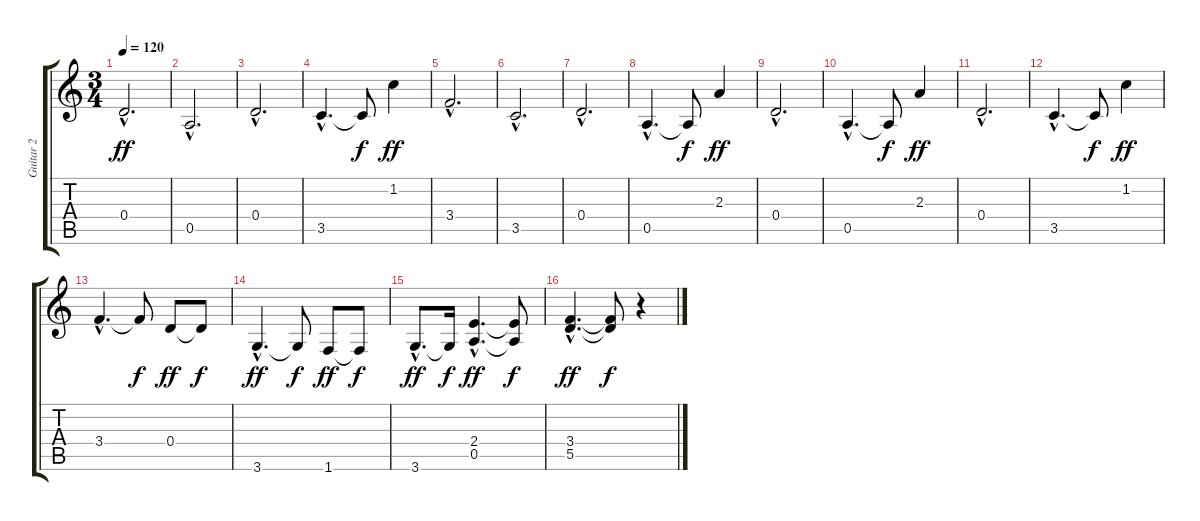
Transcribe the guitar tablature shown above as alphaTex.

\track ("Guitar 2" "Guitar 2") {instrument acousticguitarsteel}
\staff {score tabs}
\tuning (E4 B3 G3 D3 A2 E2) {hide}
\ts (3 4)
\tempo 120
\clef g2
\ks c
0.4{hac}.2{d dy ff} |
0.5{hac}.2{d} |
0.4{hac}.2{d} |
3.5{hac}.4{d} 3.5{t}.8{dy f} 1.2.4{dy ff} |
3.4{hac}.2{d} |
3.5{hac}.2{d} |
0.4{hac}.2{d} |
0.5{hac}.4{d} 0.5{t}.8{dy f} 2.3.4{dy ff} |
0.4{hac}.2{d} |
0.5{hac}.4{d} 0.5{t}.8{dy f} 2.3.4{dy ff} |
0.4{hac}.2{d} |
3.5{hac}.4{d} 3.5{t}.8{dy f} 1.2.4{dy ff} |
3.4{hac}.4{d} 3.4{t}.8{dy f} 0.4.8{dy ff} 0.4{t}.8{dy f} |
3.6{hac}.4{d dy ff} 3.6{t}.8{dy f} 1.6.8{dy ff} 1.6{t}.8{dy f} |
3.6{hac}.8{d dy ff} 3.6{t}.16{dy f} (2.4{hac} 0.5{hac}).4{d dy ff} (2.4{t} 0.5{t}).8{dy f} |
(3.4{hac} 5.5{hac}).4{d dy ff} (3.4{t} 5.5{t}).8{dy f} r.4
